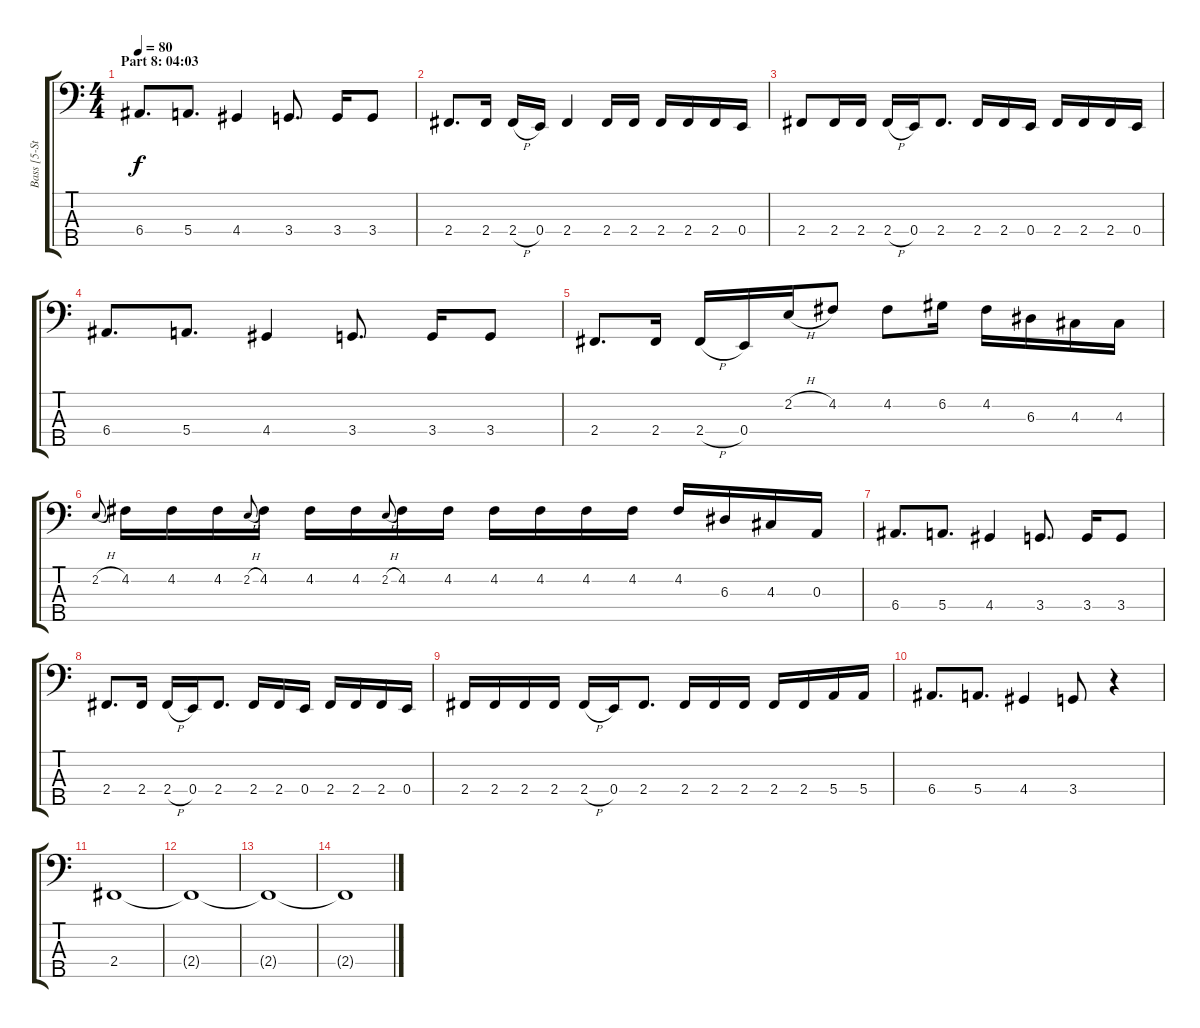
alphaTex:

\track ("Bass [5-String]" "Bass [5-St") {instrument electricbasspick}
\staff {score tabs}
\tuning (G2 D2 A1 E1 B0) {hide}
\ts (4 4)
\section ("" "Part 8: 04:03")
\tempo 80
\clef f4
\ks c
6.4.8{d dy f} 5.4.8{d} 4.4.4 3.4.8{d} 3.4.16 3.4.8 |
2.4.8{d} 2.4.16 2.4{h}.16 0.4.16 2.4.4 2.4.16 2.4.16 2.4.16 2.4.16 2.4.16 0.4.16 |
2.4.8 2.4.16 2.4.16 2.4{h}.16 0.4.16 2.4.8{d} 2.4.16 2.4.16 0.4.16 2.4.16 2.4.16 2.4.16 0.4.16 |
6.4.8{d} 5.4.8{d} 4.4.4 3.4.8{d} 3.4.16 3.4.8 |
2.4.8{d} 2.4.16 2.4{h}.16 0.4.16 2.2{h}.16 4.2.8 4.2.8 6.2.16 4.2.16 6.3.16 4.3.16 4.3.16 |
2.2{h}.8{gr onbeat} 4.2.16 4.2.16 4.2.16 2.2{h}.8{gr onbeat} 4.2.16 4.2.16 4.2.16 2.2{h}.8{gr onbeat} 4.2.16 4.2.16 4.2.16 4.2.16 4.2.16 4.2.16 4.2.16 6.3.16 4.3.16 0.3.16 |
6.4.8{d} 5.4.8{d} 4.4.4 3.4.8{d} 3.4.16 3.4.8 |
2.4.8{d} 2.4.16 2.4{h}.16 0.4.16 2.4.8{d} 2.4.16 2.4.16 0.4.16 2.4.16 2.4.16 2.4.16 0.4.16 |
2.4.16 2.4.16 2.4.16 2.4.16 2.4{h}.16 0.4.16 2.4.8{d} 2.4.16 2.4.16 2.4.16 2.4.16 2.4.16 5.4.16 5.4.16 |
6.4.8{d} 5.4.8{d} 4.4.4 3.4.8 r.4 |
2.4.1{volume 0} |
2.4{t}.1 |
2.4{t}.1 |
2.4{t}.1
